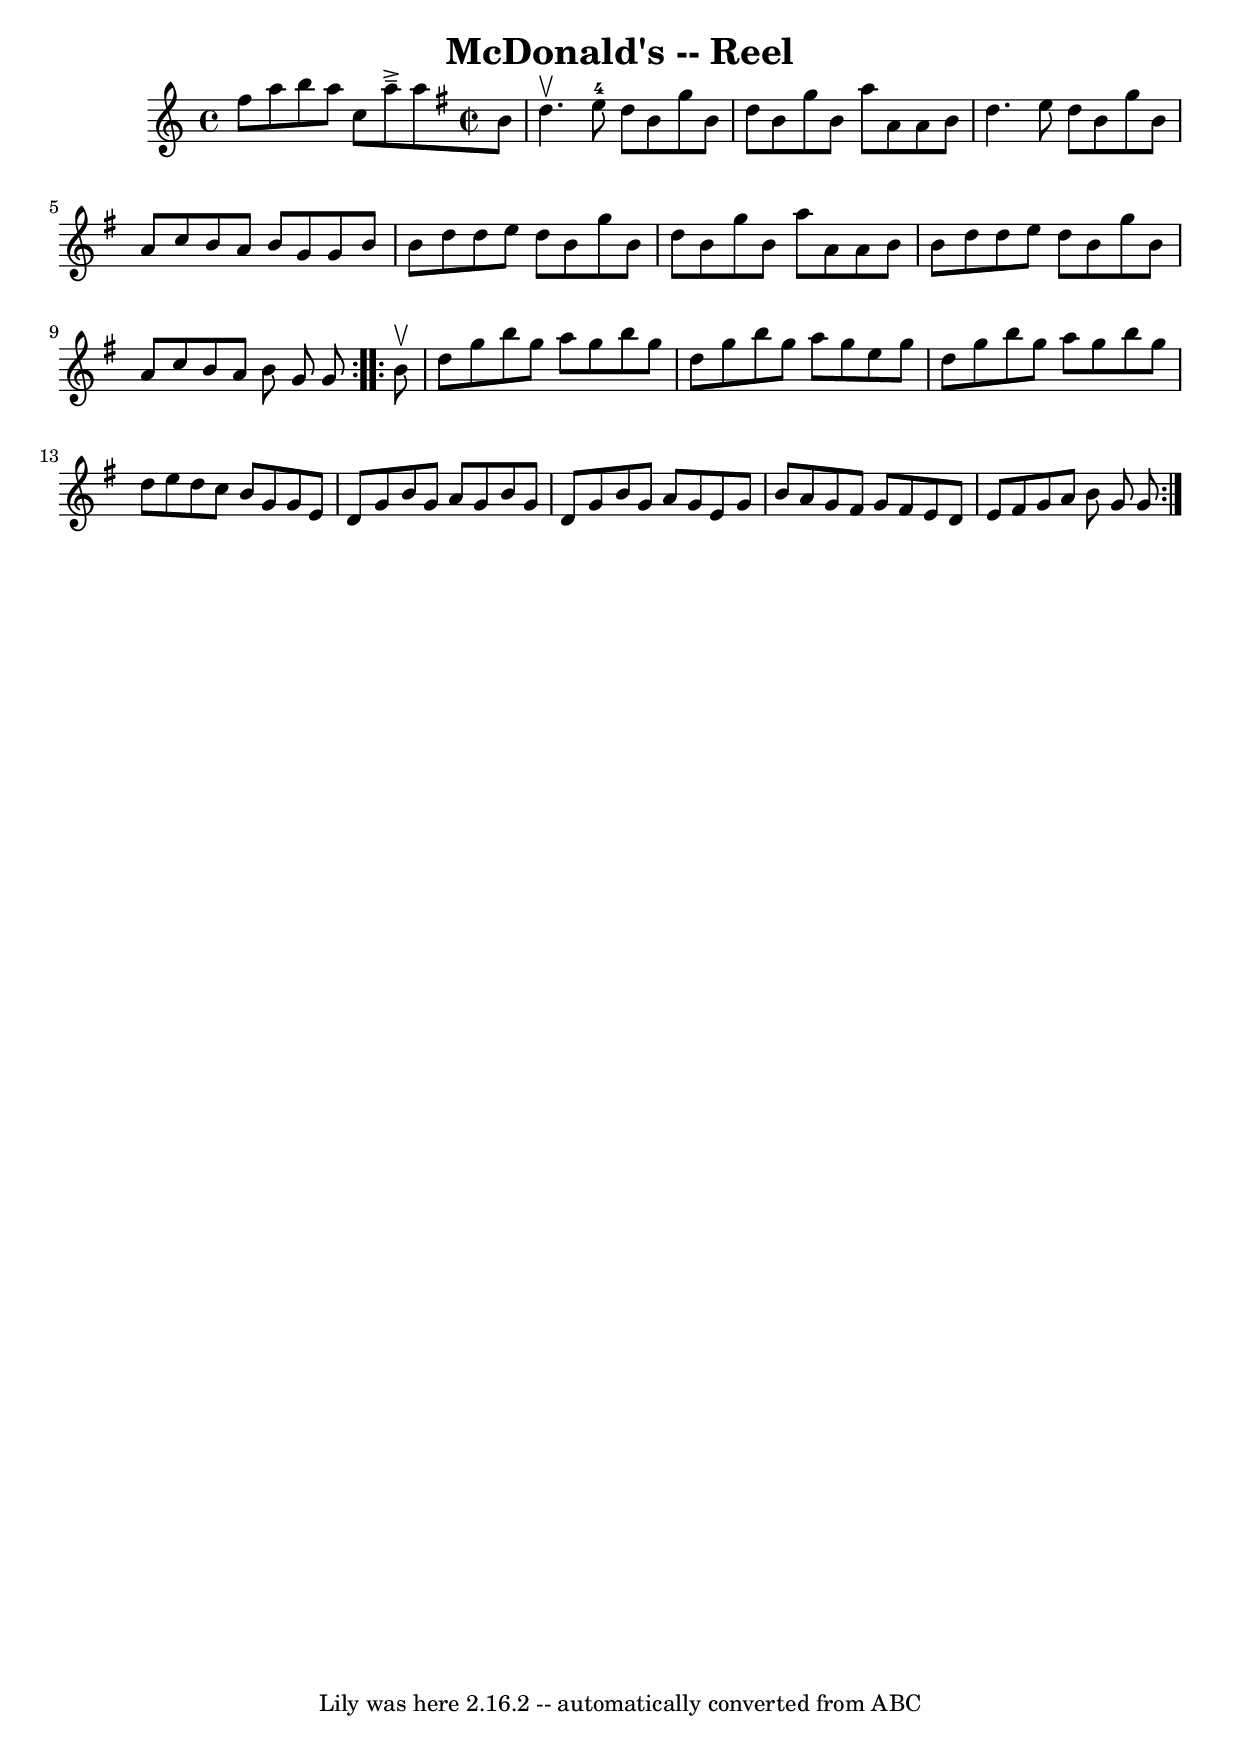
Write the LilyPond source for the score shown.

\version "2.16.2"
\include "Mammoth.ily"
\header {
  %% book = "Ryan's Mammoth Collection"
 crossRefNumber = "1"
 footnotes = "\\\\162\\\\(Often used for Virginia Reel)\\\\VIRGINIA REEL. First lady and foot gent, forward (meet each other) and =\\\\placf.- First gent and foot lady same- First lady and foot gent, =\\\\with right hands. back to placf.- First gent and foot lady =\\\\foot gent, forward, turn with left hands, back to placf- First gent =\\\\same.- First lady and foot gent, forward, turn with both hands, back =\\\\First gent and foot lady same.-(First lady and foot gent, forward, =\\\\gent and foot lady same)-[SELDOM USED.] First couple give right =\\\\to opposite (so on to foot of set) up centre with partner to placf.- =\\\\to right, gents to left, all up the centre. First couple down centre ="
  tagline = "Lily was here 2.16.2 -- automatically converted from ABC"
  title = "McDonald's -- Reel"

}
voicedefault =  {



  \repeat volta 2 {

 f''8 a''8 b''8 a''8 c''8 a''8^\accent^\tenuto 
 a''8    \override Staff.TimeSignature #'style = #'C
    \time 2/2 
    \key g \major b'8   |
 d''4.^\upbow e''8-4 d''8 b'8 g''8 b'8     |
 d''8 b'8 g''8 b'8 a''8 a'8 a'8 b'8     |
 d''4. e''8 d''8 b'8 g''8 b'8     |
 a'8 c''8 b'8 a'8 b'8 g'8 g'8 b'8    |
 b'8 d''8 d''8 e''8 d''8 b'8 g''8 b'8     |
 d''8 b'8 g''8 b'8 a''8 a'8 a'8 b'8     |
 b'8 d''8 d''8 e''8 d''8 b'8 g''8 b'8     |
 a'8 c''8 b'8    
 a'8 b'8 g'8 g'8  
  } 
  \repeat volta 2 { b'8^\upbow  |
 d''8 g''8 b''8 g''8 a''8 g''8 b''8 g''8     |
 d''8 g''8 b''8 g''8 a''8 g''8 e''8 g''8     |
 d''8 g''8 b''8 g''8 a''8 g''8 b''8 g''8     |
 d''8 e''8 d''8 c''8 b'8 g'8 g'8 e'8     |
 d'8 g'8 b'8 g'8 a'8 g'8 b'8 g'8     |
 d'8 g'8 b'8 g'8 a'8 g'8 e'8 g'8     |
 b'8 a'8 g'8 fs'8 g'8 fs'8 e'8 d'8     |
 e'8 fs'8 g'8 a'8 b'8 g'8 g'8  
  }   

}

\score{
  <<

    \context Staff="default"
    {
      \voicedefault 
      
    }

  >>
  \layout {
    
  }
  \midi {
  }

}
